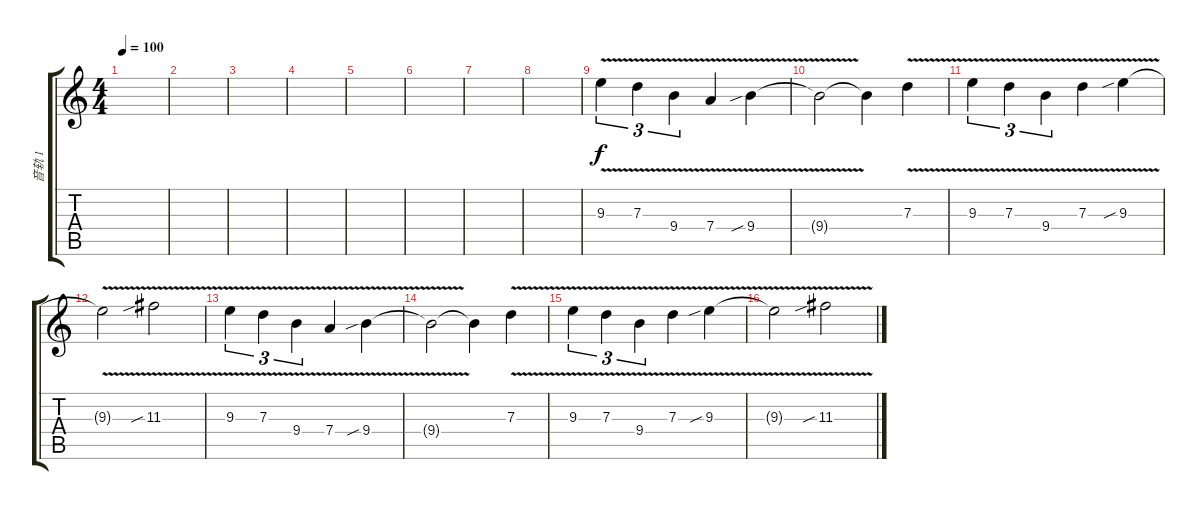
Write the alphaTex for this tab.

\track ("音轨 1" "音轨 1") {instrument distortionguitar}
\staff {score tabs}
\tuning (E4 B3 G3 D3 A2 E2) {hide}
\ts (4 4)
\tempo 100
\clef g2
\ks c
|
|
|
|
|
|
|
|
9.3{v}.4{tu (3 2)} 7.3{v}.4{tu (3 2)} 9.4{v}.4{tu (3 2)} 7.4{v}.4 9.4{v sib}.4 |
9.4{t}.2 9.4{t}.4 7.3{v}.4 |
9.3{v}.4{tu (3 2)} 7.3{v}.4{tu (3 2)} 9.4{v}.4{tu (3 2)} 7.3{v}.4 9.3{v sib}.4 |
9.3{t}.2 11.3{v sib}.2 |
9.3{v}.4{tu (3 2)} 7.3{v}.4{tu (3 2)} 9.4{v}.4{tu (3 2)} 7.4{v}.4 9.4{v sib}.4 |
9.4{t}.2 9.4{t}.4 7.3{v}.4 |
9.3{v}.4{tu (3 2)} 7.3{v}.4{tu (3 2)} 9.4{v}.4{tu (3 2)} 7.3{v}.4 9.3{v sib}.4 |
9.3{t}.2 11.3{v sib}.2
